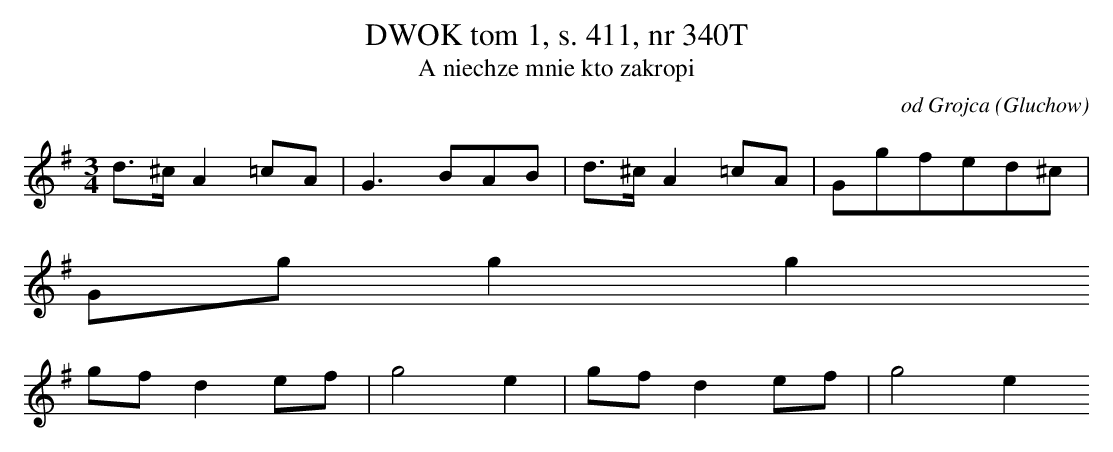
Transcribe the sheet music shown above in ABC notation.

X:1
T: DWOK tom 1, s. 411, nr 340T
T: A niechze mnie kto zakropi
O: od Grojca (Gluchow)
M: 3/4
L: 1/16
K: G
d3^cA4=c2A2 | G6B2A2B2 | d3^cA4=c2A2 | G2g2f2e2d2^c2 |
G2g2g4g4
g2f2d4e2f2 | g8e4 | g2f2d4e2f2 | g8e4
